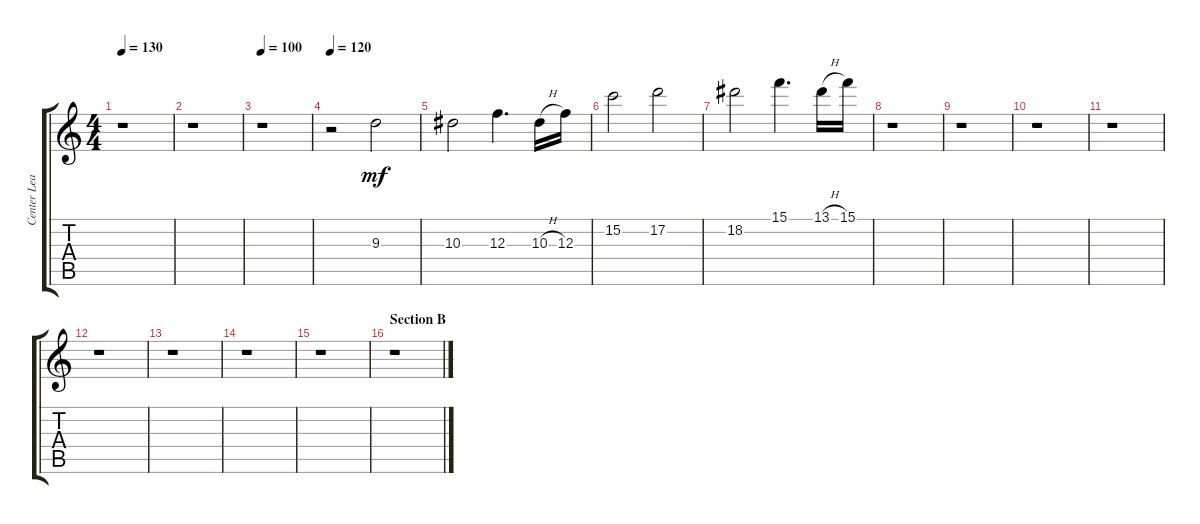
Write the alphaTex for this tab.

\track ("Center Lead 2" "Center Lea") {instrument overdrivenguitar}
\staff {score tabs}
\tuning (D4 A3 F3 C3 G2 C2) {hide}
\ts (4 4)
\tempo 130
\clef g2
\ks aminor
r.1{dy mf} |
r.1 |
\tempo 100
r.1 |
\tempo 120
r.2 9.3.2 |
10.3.2 12.3.4{d} 10.3{h}.16 12.3.16 |
15.2.2 17.2.2 |
18.2.2 15.1.4{d} 13.1{h}.16 15.1.16 |
r.1 |
r.1 |
r.1 |
r.1 |
r.1 |
r.1 |
r.1 |
r.1 |
\section ("" "Section B")
r.1
